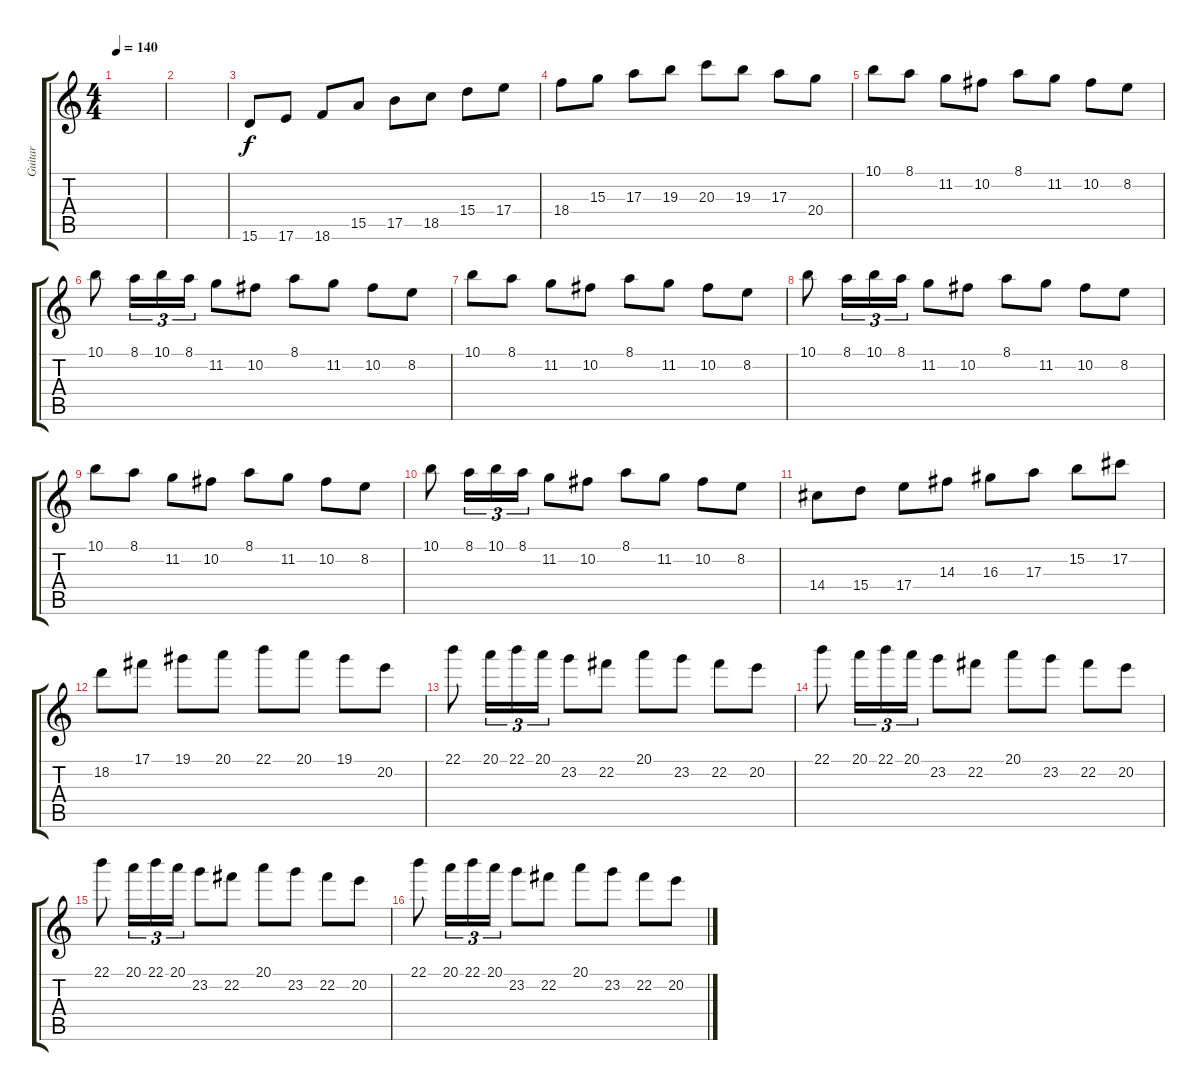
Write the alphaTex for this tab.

\track ("Guitar " "Guitar ") {instrument distortionguitar}
\staff {score tabs}
\tuning (Db4 Ab3 E3 B2 Gb2 B1) {hide}
\ts (4 4)
\tempo 140
\clef g2
\ks c
|
|
15.6.8{txt " "} 17.6.8 18.6.8 15.5.8 17.5.8 18.5.8 15.4.8 17.4.8 |
18.4.8 15.3.8 17.3.8 19.3.8 20.3.8 19.3.8 17.3.8 20.4.8 |
10.1.8 8.1.8 11.2.8 10.2.8 8.1.8 11.2.8 10.2.8 8.2.8 |
10.1.8 8.1.16{tu (3 2)} 10.1.16{tu (3 2)} 8.1.16{tu (3 2)} 11.2.8 10.2.8 8.1.8 11.2.8 10.2.8 8.2.8 |
10.1.8 8.1.8 11.2.8 10.2.8 8.1.8 11.2.8 10.2.8 8.2.8 |
10.1.8 8.1.16{tu (3 2)} 10.1.16{tu (3 2)} 8.1.16{tu (3 2)} 11.2.8 10.2.8 8.1.8 11.2.8 10.2.8 8.2.8 |
10.1.8 8.1.8 11.2.8 10.2.8 8.1.8 11.2.8 10.2.8 8.2.8 |
10.1.8 8.1.16{tu (3 2)} 10.1.16{tu (3 2)} 8.1.16{tu (3 2)} 11.2.8 10.2.8 8.1.8 11.2.8 10.2.8 8.2.8 |
14.4.8 15.4.8 17.4.8 14.3.8 16.3.8 17.3.8 15.2.8 17.2.8 |
18.2.8 17.1.8 19.1.8 20.1.8 22.1.8 20.1.8 19.1.8 20.2.8 |
22.1.8 20.1.16{tu (3 2)} 22.1.16{tu (3 2)} 20.1.16{tu (3 2)} 23.2.8 22.2.8 20.1.8 23.2.8 22.2.8 20.2.8 |
22.1.8 20.1.16{tu (3 2)} 22.1.16{tu (3 2)} 20.1.16{tu (3 2)} 23.2.8 22.2.8 20.1.8 23.2.8 22.2.8 20.2.8 |
22.1.8 20.1.16{tu (3 2)} 22.1.16{tu (3 2)} 20.1.16{tu (3 2)} 23.2.8 22.2.8 20.1.8 23.2.8 22.2.8 20.2.8 |
22.1.8 20.1.16{tu (3 2)} 22.1.16{tu (3 2)} 20.1.16{tu (3 2)} 23.2.8 22.2.8 20.1.8 23.2.8 22.2.8 20.2.8
